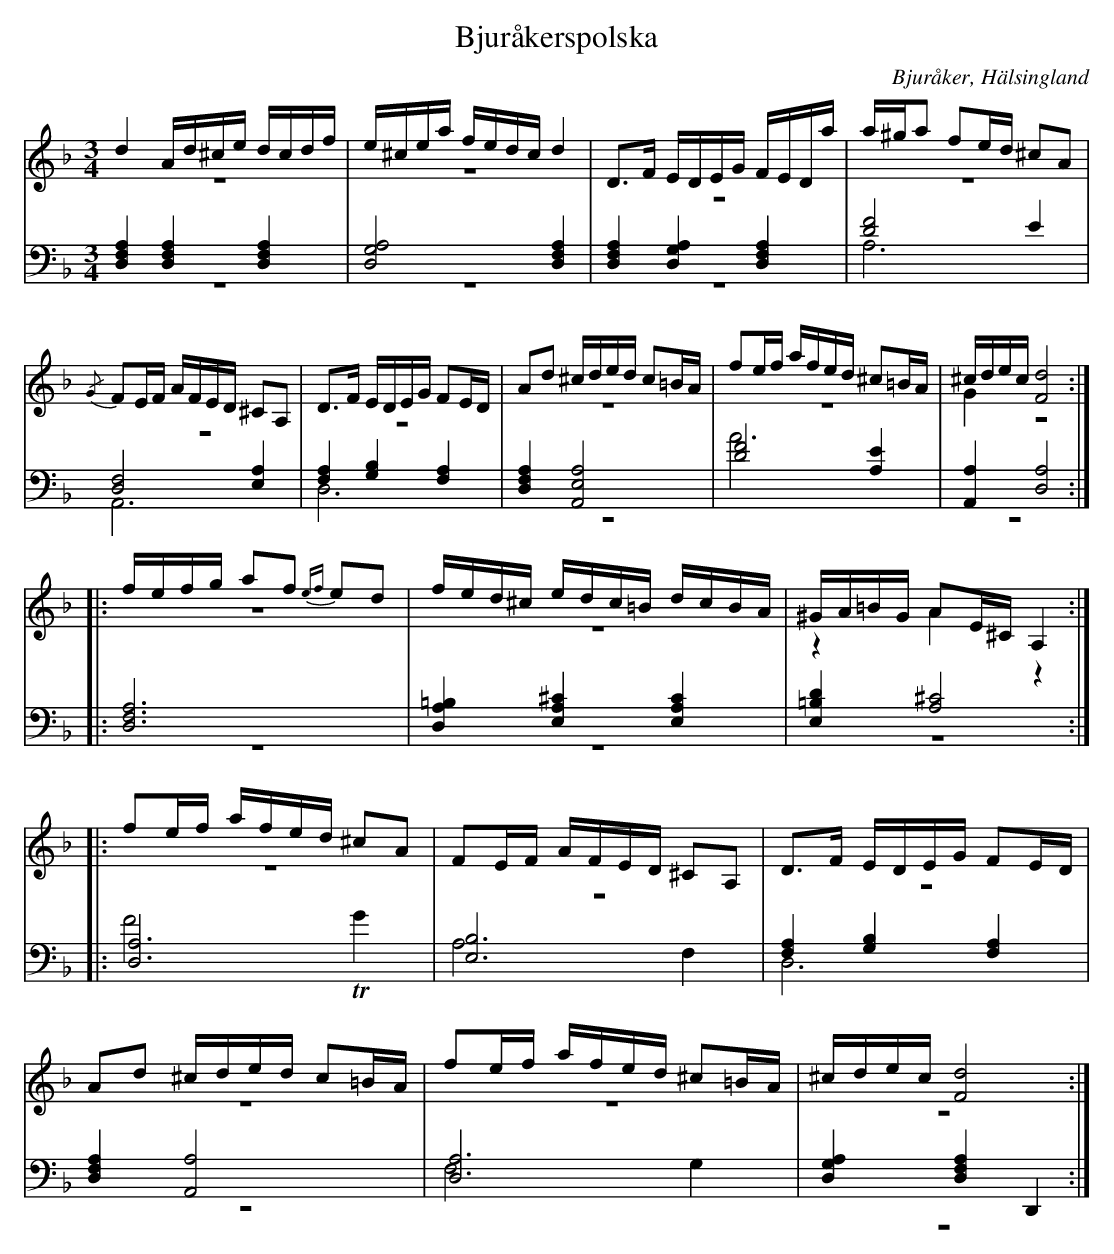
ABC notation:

X:1
T: Bjuråkerspolska
O: Bjuråker, Hälsingland
M: 3/4
L: 1/16
K: Dm
V:1
V:2 merge
V:3
V:4 merge
V:1
d4 Ad^ce dcdf |e^cea fedc d4|D2>F2 EDEG FEDa|a^ga2 f2ed ^c2A2|
{/G}F2EF AFED ^C2A,2|D2>F2 EDEG F2ED|A2d2 ^cded c2=BA|f2ef afed ^c2=BA|^cdec [F8d8]:|
|:fefg a2f2 {ef}e2d2 |fed^c edc=B dcBA|^GA=BG A2E^C A,4:|
|:f2ef afed ^c2A2|F2EF AFED ^C2A,2|D2>F2 EDEG F2ED|
A2d2 ^cded c2=BA|f2ef afed ^c2=BA|^cdec [F8d8]:|
V:2
z12|z12|z12|z12|
z12|z12|z12|z12|G4 z8:|
|:z12|z12|z4 A4 z4:|
|:z12|z12|z12|
z12|z12|z12:|
V:3 clef=bass
[D,4F,4A,4] [D,4F,4A,4] [D,4F,4A,4]|[D,8G,8A,8] [D,4F,4A,4]|[D,4F,4A,4] [D,4G,4A,4] [D,4F,4A,4]|[D8F8] E4|
[D,8F,8] [E,4A,4]|[F,4A,4] [G,4B,4] [F,4A,4]|[D,4F,4A,4] [A,,8E,8A,8]|[D8F8] [A,4E4]|[A,,4A,4] [D,8A,8]:|
|:[D,12F,12A,12]|[D,4A,4=B,4] [E,4A,4^C4] [E,4A,4C4]|[E,4=B,4D4] [A,8^C8]:|
|:[D,12A,12]|[E,12B,12]|[F,4A,4] [G,4B,4] [F,4A,4]|
[D,4F,4A,4] [A,,8A,8]|[D,12A,12]|[D,4G,4A,4] [D,4F,4A,4] D,,4:|
V:4 clef=bass
z12|z12|z12|A,12|
A,,12|D,12|z12|A12|z12:|
|:z12|z12|z12:|
|:F8 TG4|A,8 F,4|D,12|
z12|F,8 G,4|z12:|
